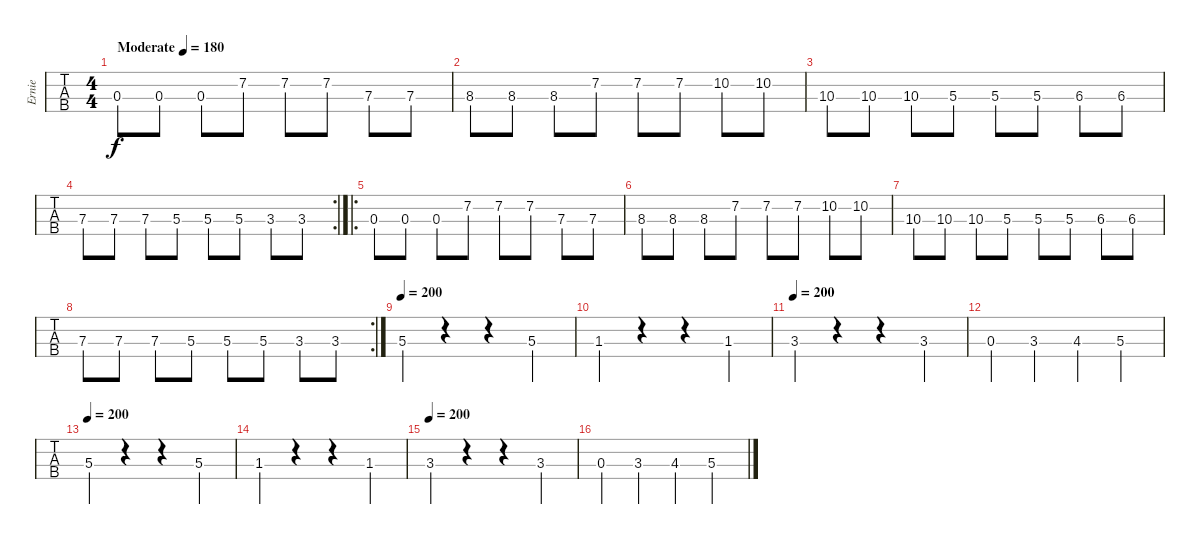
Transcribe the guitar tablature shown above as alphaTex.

\track ("Ernie" "Ernie") {instrument electricbassfinger}
\staff {tabs}
\tuning (G2 D2 A1 E1) {hide}
\ts (4 4)
\tempo (180 "Moderate")
\clef f4
\ks c
0.3.8{dy f instrument electricbassfinger} 0.3.8 0.3.8 7.2.8 7.2.8 7.2.8 7.3.8 7.3.8 |
8.3.8 8.3.8 8.3.8 7.2.8 7.2.8 7.2.8 10.2.8 10.2.8 |
10.3.8 10.3.8 10.3.8 5.3.8 5.3.8 5.3.8 6.3.8 6.3.8 |
\rc 2
7.3.8 7.3.8 7.3.8 5.3.8 5.3.8 5.3.8 3.3.8 3.3.8 |
\ro
0.3.8 0.3.8 0.3.8 7.2.8 7.2.8 7.2.8 7.3.8 7.3.8 |
8.3.8 8.3.8 8.3.8 7.2.8 7.2.8 7.2.8 10.2.8 10.2.8 |
10.3.8 10.3.8 10.3.8 5.3.8 5.3.8 5.3.8 6.3.8 6.3.8 |
\rc 2
7.3.8 7.3.8 7.3.8 5.3.8 5.3.8 5.3.8 3.3.8 3.3.8 |
\tempo 130
\tempo 200
5.3.4 r.4 r.4 5.3.4 |
1.3.4 r.4 r.4 1.3.4 |
\tempo 200
3.3.4 r.4 r.4 3.3.4 |
0.3.4 3.3.4 4.3.4 5.3.4 |
\tempo 130
\tempo 200
5.3.4 r.4 r.4 5.3.4 |
1.3.4 r.4 r.4 1.3.4 |
\tempo 200
3.3.4 r.4 r.4 3.3.4 |
0.3.4 3.3.4 4.3.4 5.3.4
